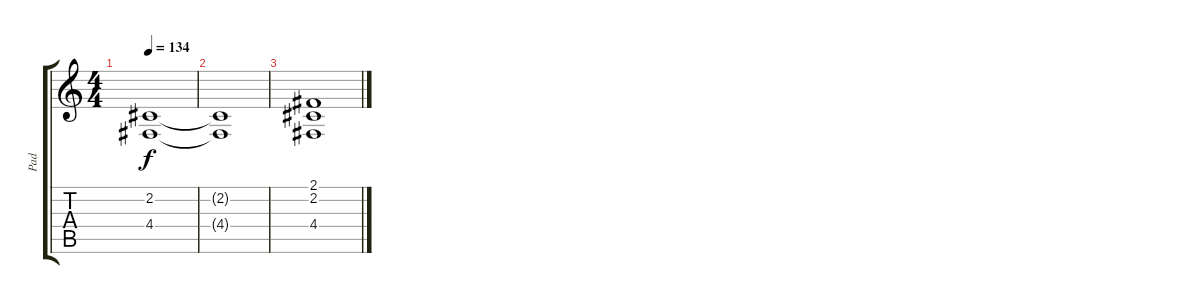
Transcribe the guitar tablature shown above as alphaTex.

\track ("Pad" "Pad") {instrument synthstrings1}
\staff {score tabs}
\tuning (E4 B3 G3 D3 A2 E2) {hide}
\ts (4 4)
\tempo 134
\clef g2
\ks c
(2.2{t} 4.4{t}).1{dy f} |
(2.2{t} 4.4{t}).1 |
(2.1 2.2 4.4).1
